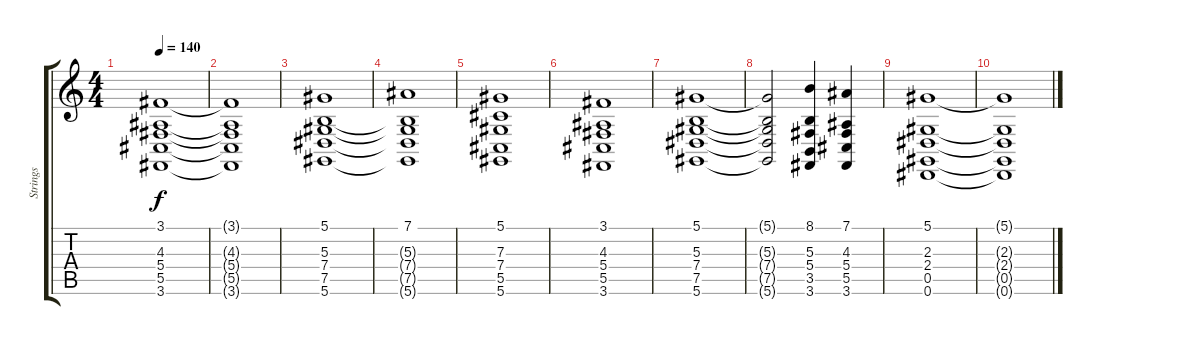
\track ("Strings" "Strings") {instrument stringensemble2}
\staff {score tabs}
\tuning (Eb4 Bb3 Gb3 Db3 Ab2 Eb2) {hide}
\ts (4 4)
\tempo 140
\clef g2
\ks c
(3.1 4.3 5.4 5.5 3.6).1{dy f} |
(3.1{t} 4.3{t} 5.4{t} 5.5{t} 3.6{t}).1 |
(5.1 5.3 7.4 7.5 5.6).1 |
(7.1 5.3{t} 7.4{t} 7.5{t} 5.6{t}).1 |
(5.1 7.3 7.4 5.5 5.6).1 |
(3.1 4.3 5.4 5.5 3.6).1 |
(5.1 5.3 7.4 7.5 5.6).1 |
(5.1{t} 5.3{t} 7.4{t} 7.5{t} 5.6{t}).2 (8.1 5.3 5.4 3.5 3.6).4 (7.1 4.3 5.4 5.5 3.6).4 |
(5.1 2.3 2.4 0.5 0.6).1 |
(5.1{t} 2.3{t} 2.4{t} 0.5{t} 0.6{t}).1
